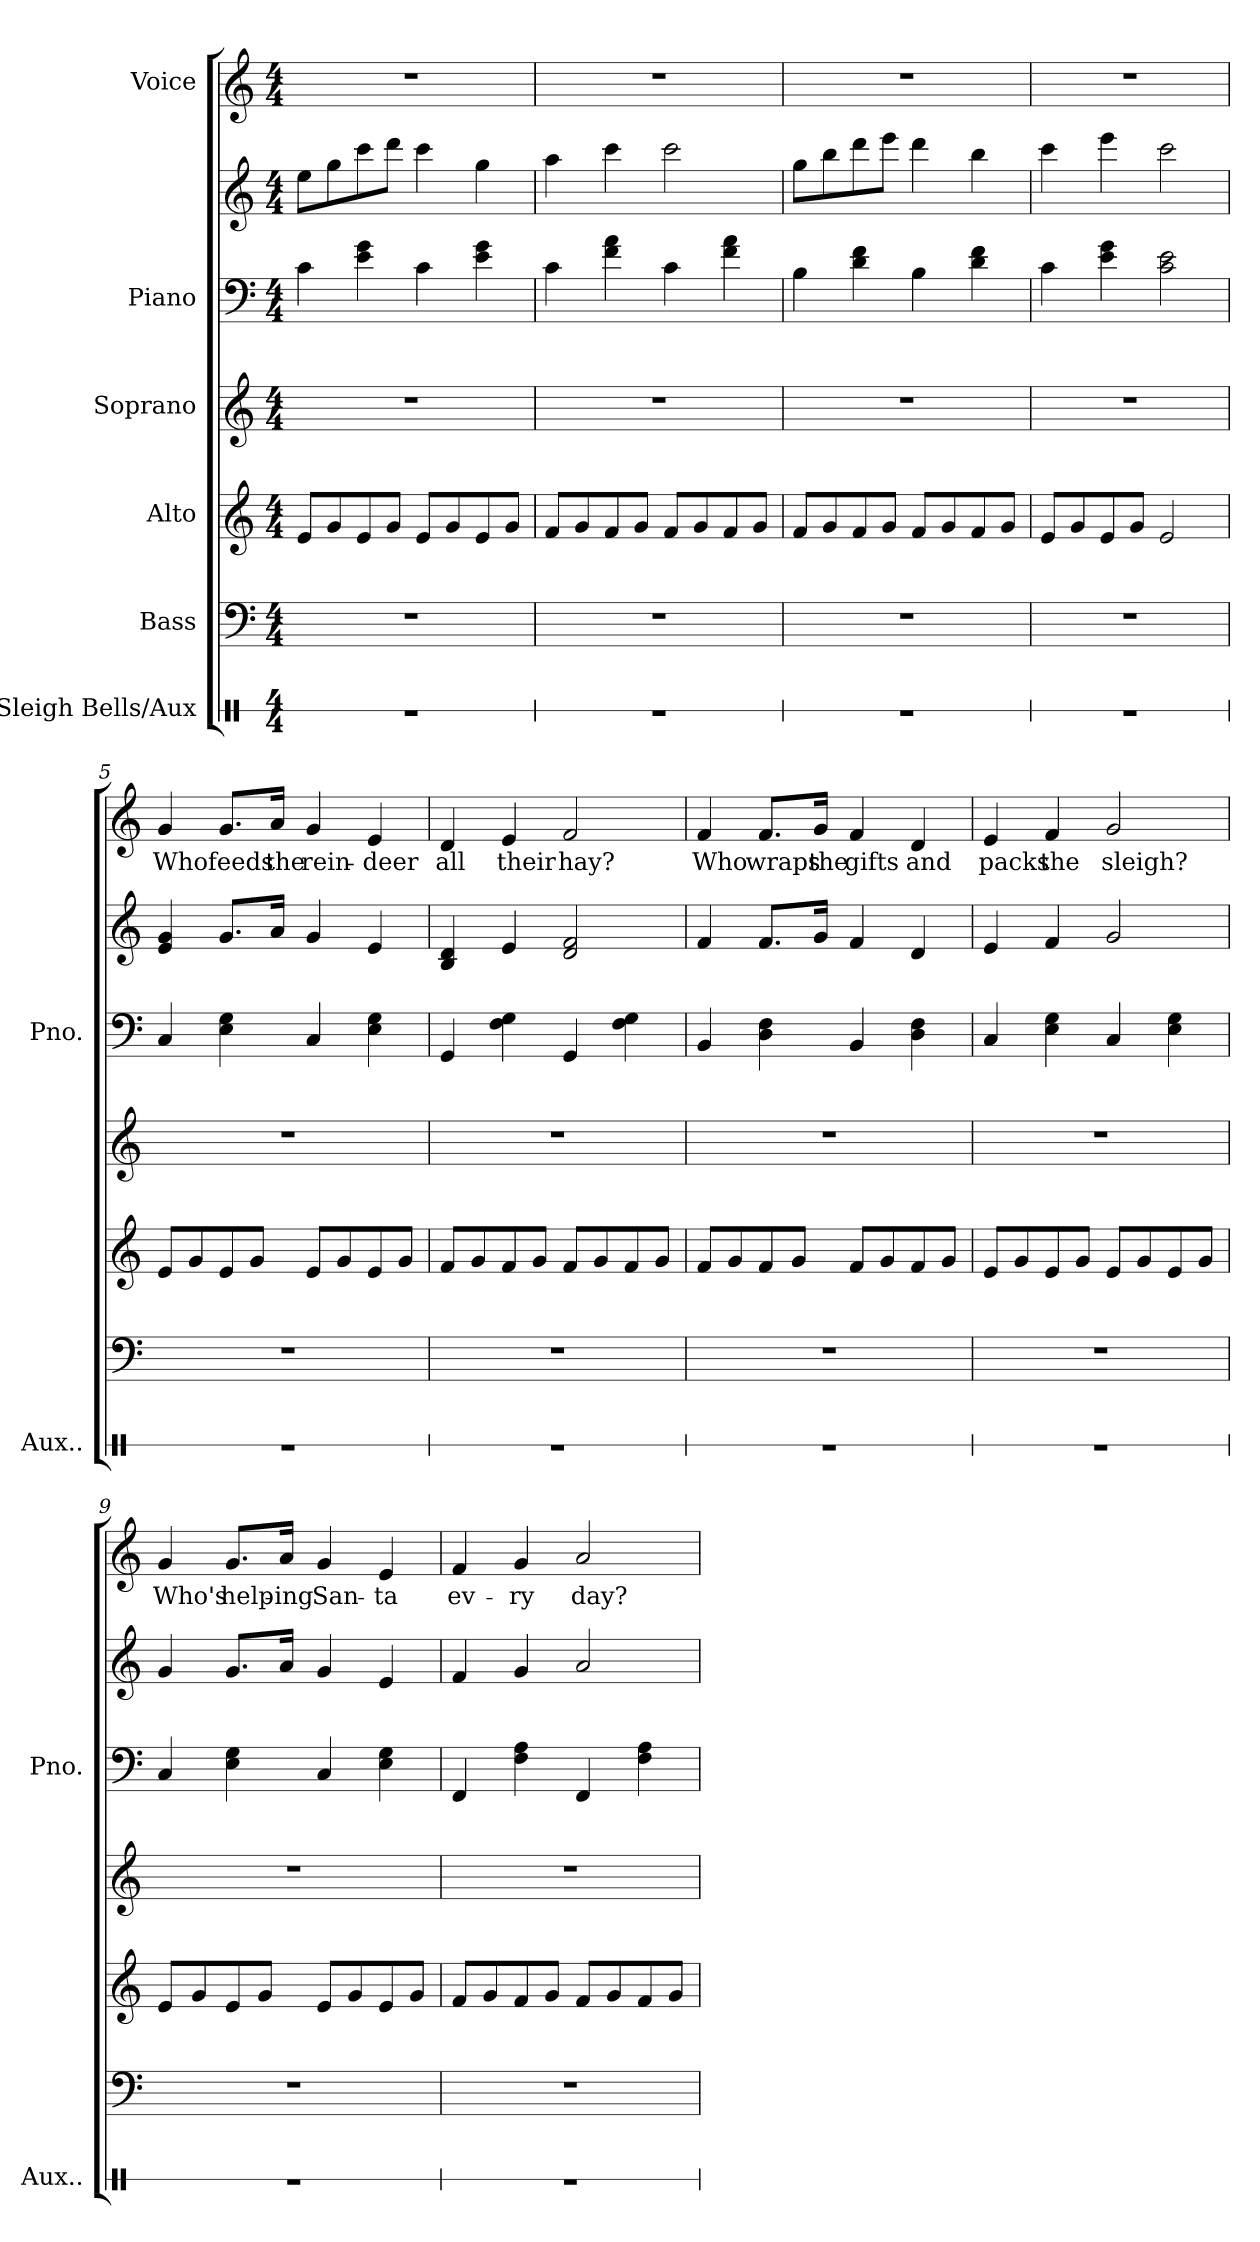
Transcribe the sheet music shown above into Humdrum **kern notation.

**kern	**kern	**kern	**kern	**kern	**kern	**kern	**text
*part6	*part5	*part4	*part3	*part2	*part2	*part1	*part1
*staff7	*staff6	*staff5	*staff4	*staff3	*staff2	*staff1	*staff1
*I"Sleigh Bells/Aux	*I"Bass	*I"Alto	*I"Soprano	*I"Piano	*	*I"Voice	*
*I'Aux..	*	*	*	*I'Pno.	*	*	*
*stria1	*	*	*	*	*	*	*
*clefX	*clefF4	*clefG2	*clefG2	*clefF4	*clefG2	*clefG2	*
*	*	*	*ITrd-14c-24	*	*	*	*
*k[]	*k[]	*k[]	*k[]	*k[]	*k[]	*k[]	*
*M4/4	*M4/4	*M4/4	*M4/4	*M4/4	*M4/4	*M4/4	*
=1	=1	=1	=1	=1	=1	=1	=1
1r	1r	8e/L	1r	4c\	8ee\L	1r	.
.	.	8g/	.	.	8gg\	.	.
.	.	8e/	.	4e\ 4g\	8ccc\	.	.
.	.	8g/J	.	.	8ddd\J	.	.
.	.	8e/L	.	4c\	4ccc\	.	.
.	.	8g/	.	.	.	.	.
.	.	8e/	.	4e\ 4g\	4gg\	.	.
.	.	8g/J	.	.	.	.	.
=2	=2	=2	=2	=2	=2	=2	=2
1r	1r	8f/L	1r	4c\	4aa\	1r	.
.	.	8g/	.	.	.	.	.
.	.	8f/	.	4f\ 4a\	4ccc\	.	.
.	.	8g/J	.	.	.	.	.
.	.	8f/L	.	4c\	2ccc\	.	.
.	.	8g/	.	.	.	.	.
.	.	8f/	.	4f\ 4a\	.	.	.
.	.	8g/J	.	.	.	.	.
=3	=3	=3	=3	=3	=3	=3	=3
1r	1r	8f/L	1r	4B\	8gg\L	1r	.
.	.	8g/	.	.	8bb\	.	.
.	.	8f/	.	4d\ 4f\	8ddd\	.	.
.	.	8g/J	.	.	8eee\J	.	.
.	.	8f/L	.	4B\	4ddd\	.	.
.	.	8g/	.	.	.	.	.
.	.	8f/	.	4d\ 4f\	4bb\	.	.
.	.	8g/J	.	.	.	.	.
=4	=4	=4	=4	=4	=4	=4	=4
1r	1r	8e/L	1r	4c\	4ccc\	1r	.
.	.	8g/	.	.	.	.	.
.	.	8e/	.	4e\ 4g\	4eee\	.	.
.	.	8g/J	.	.	.	.	.
.	.	2e/	.	2c\ 2e\	2ccc\	.	.
=5	=5	=5	=5	=5	=5	=5	=5
!	!	!	!	!	!	!	!LO:LY:b
1r	1r	8e/L	1r	4C/	4e/ 4g/	4g/	Who
.	.	8g/	.	.	.	.	.
!	!	!	!	!	!	!	!LO:LY:b
.	.	8e/	.	4E\ 4G\	8.g/L	8.g/L	feeds
.	.	8g/J	.	.	.	.	.
!	!	!	!	!	!	!	!LO:LY:b
.	.	.	.	.	16a/Jk	16a/Jk	the
!	!	!	!	!	!	!	!LO:LY:b
.	.	8e/L	.	4C/	4g/	4g/	rein-
.	.	8g/	.	.	.	.	.
!	!	!	!	!	!	!	!LO:LY:b
.	.	8e/	.	4E\ 4G\	4e/	4e/	-deer
.	.	8g/J	.	.	.	.	.
=6	=6	=6	=6	=6	=6	=6	=6
!	!	!	!	!	!	!	!LO:LY:b
1r	1r	8f/L	1r	4GG/	4B/ 4d/	4d/	all
.	.	8g/	.	.	.	.	.
!	!	!	!	!	!	!	!LO:LY:b
.	.	8f/	.	4F\ 4G\	4e/	4e/	their
.	.	8g/J	.	.	.	.	.
!	!	!	!	!	!	!	!LO:LY:b
.	.	8f/L	.	4GG/	2d/ 2f/	2f/	hay?
.	.	8g/	.	.	.	.	.
.	.	8f/	.	4F\ 4G\	.	.	.
.	.	8g/J	.	.	.	.	.
!!LO:LB:g=z
=7	=7	=7	=7	=7	=7	=7	=7
!	!	!	!	!	!	!	!LO:LY:b
1r	1r	8f/L	1r	4BB/	4f/	4f/	Who
.	.	8g/	.	.	.	.	.
!	!	!	!	!	!	!	!LO:LY:b
.	.	8f/	.	4D\ 4F\	8.f/L	8.f/L	wraps
.	.	8g/J	.	.	.	.	.
!	!	!	!	!	!	!	!LO:LY:b
.	.	.	.	.	16g/Jk	16g/Jk	the
!	!	!	!	!	!	!	!LO:LY:b
.	.	8f/L	.	4BB/	4f/	4f/	gifts
.	.	8g/	.	.	.	.	.
!	!	!	!	!	!	!	!LO:LY:b
.	.	8f/	.	4D\ 4F\	4d/	4d/	and
.	.	8g/J	.	.	.	.	.
=8	=8	=8	=8	=8	=8	=8	=8
!	!	!	!	!	!	!	!LO:LY:b
1r	1r	8e/L	1r	4C/	4e/	4e/	packs
.	.	8g/	.	.	.	.	.
!	!	!	!	!	!	!	!LO:LY:b
.	.	8e/	.	4E\ 4G\	4f/	4f/	the
.	.	8g/J	.	.	.	.	.
!	!	!	!	!	!	!	!LO:LY:b
.	.	8e/L	.	4C/	2g/	2g/	sleigh?
.	.	8g/	.	.	.	.	.
.	.	8e/	.	4E\ 4G\	.	.	.
.	.	8g/J	.	.	.	.	.
=9	=9	=9	=9	=9	=9	=9	=9
!	!	!	!	!	!	!	!LO:LY:b
1r	1r	8e/L	1r	4C/	4g/	4g/	Who's
.	.	8g/	.	.	.	.	.
!	!	!	!	!	!	!	!LO:LY:b
.	.	8e/	.	4E\ 4G\	8.g/L	8.g/L	help-
.	.	8g/J	.	.	.	.	.
!	!	!	!	!	!	!	!LO:LY:b
.	.	.	.	.	16a/Jk	16a/Jk	-ing
!	!	!	!	!	!	!	!LO:LY:b
.	.	8e/L	.	4C/	4g/	4g/	San-
.	.	8g/	.	.	.	.	.
!	!	!	!	!	!	!	!LO:LY:b
.	.	8e/	.	4E\ 4G\	4e/	4e/	-ta
.	.	8g/J	.	.	.	.	.
=10	=10	=10	=10	=10	=10	=10	=10
!	!	!	!	!	!	!	!LO:LY:b
1r	1r	8f/L	1r	4FF/	4f/	4f/	ev-
.	.	8g/	.	.	.	.	.
!	!	!	!	!	!	!	!LO:LY:b
.	.	8f/	.	4F\ 4A\	4g/	4g/	-ry
.	.	8g/J	.	.	.	.	.
!	!	!	!	!	!	!	!LO:LY:b
.	.	8f/L	.	4FF/	2a/	2a/	day?
.	.	8g/	.	.	.	.	.
.	.	8f/	.	4F\ 4A\	.	.	.
.	.	8g/J	.	.	.	.	.
=	=	=	=	=	=	=	=
*-	*-	*-	*-	*-	*-	*-	*-
